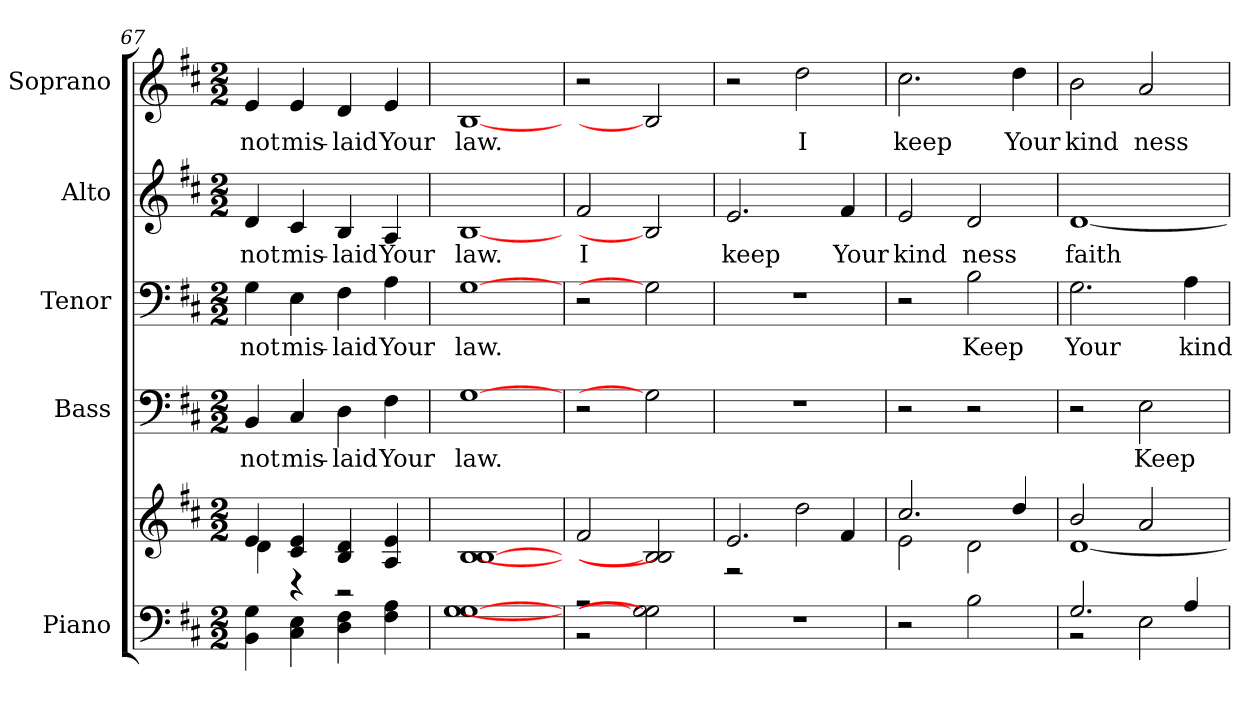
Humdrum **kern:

**kern	**kern	**kern	**text	**kern	**text	**kern	**text	**kern	**text
*part5	*part5	*part4	*part4	*part3	*part3	*part2	*part2	*part1	*part1
*staff6	*staff5	*staff4	*staff4	*staff3	*staff3	*staff2	*staff2	*staff1	*staff1
*I"Piano	*	*I"Bass	*	*I"Tenor	*	*I"Alto	*	*I"Soprano	*
*I'Pno.	*	*I'B.	*	*I'T.	*	*I'A.	*	*I'S.	*
*clefF4	*clefG2	*clefF4	*	*clefF4	*	*clefG2	*	*clefG2	*
*k[f#c#]	*k[f#c#]	*k[f#c#]	*	*k[f#c#]	*	*k[f#c#]	*	*k[f#c#]	*
*D:	*D:	*D:	*	*D:	*	*D:	*	*D:	*
*M2/2	*M2/2	*M2/2	*	*M2/2	*	*M2/2	*	*M2/2	*
=67	=67	=67	=67	=67	=67	=67	=67	=67	=67
*	*^	*	*	*	*	*	*	*	*
!	!	!	!	!LO:LY:b:color=#000000	!	!	!	!	!	!
!	!	!	!	!	!	!LO:LY:b:color=#000000	!	!	!	!
!	!	!	!	!	!	!	!	!LO:LY:b:color=#000000	!	!
!	!	!	!	!	!	!	!	!	!	!LO:LY:b:color=#000000
4BBi\ 4Gi	4ei/	4di\	4BBi/	not	4Gi\	not	4di/	not	4ei/	not
!	!	!	!	!LO:LY:b:color=#000000	!	!	!	!	!	!
!	!	!	!	!	!	!LO:LY:b:color=#000000	!	!	!	!
!	!	!	!	!	!	!	!	!LO:LY:b:color=#000000	!	!
!	!	!	!	!	!	!	!	!	!	!LO:LY:b:color=#000000
4C#i\ 4Ei	4c#i/ 4ei	4r	4C#i/	mis-	4Ei\	mis-	4c#i/	mis-	4ei/	mis-
!	!	!	!	!LO:LY:b:color=#000000	!	!	!	!	!	!
!	!	!	!	!	!	!LO:LY:b:color=#000000	!	!	!	!
!	!	!	!	!	!	!	!	!LO:LY:b:color=#000000	!	!
!	!	!	!	!	!	!	!	!	!	!LO:LY:b:color=#000000
4Di\ 4F#i	4Bi/ 4di	2r	4Di\	-laid	4F#i\	-laid	4Bi/	-laid	4di/	-laid
!	!	!	!	!LO:LY:b:color=#000000	!	!	!	!	!	!
!	!	!	!	!	!	!LO:LY:b:color=#000000	!	!	!	!
!	!	!	!	!	!	!	!	!LO:LY:b:color=#000000	!	!
!	!	!	!	!	!	!	!	!	!	!LO:LY:b:color=#000000
4F#i\ 4Ai	4Ai/ 4ei	.	4F#i\	Your	4Ai\	Your	4Ai/	Your	4ei/	Your
*	*v	*v	*	*	*	*	*	*	*	*
=68	=68	=68	=68	=68	=68	=68	=68	=68	=68
!	!	!	!LO:LY:b:color=#000000	!	!	!	!	!	!
!	!	!	!	!	!LO:LY:b:color=#000000	!	!	!	!
!	!	!	!	!	!	!	!LO:LY:b:color=#000000	!	!
!	!	!	!	!	!	!	!	!	!LO:LY:b:color=#000000
[1Gi [1Gi	[1Bi [1Bi	[1Gi	law.	[1Gi	law.	[1Bi	law.	[1Bi	law.
=69	=69	=69	=69	=69	=69	=69	=69	=69	=69
*^	*	*	*	*	*	*	*	*	*
!	!	!	!	!	!	!	!	!LO:LY:b:color=#000000	!	!
2r	2r	2f#i/	2r	.	2r	.	2f#i/	I	2r	.
2Gi] 2Gi]	2ryy	2Bi] 2Bi]	2Gi]	.	2Gi]	.	2Bi]	.	2Bi]	.
*v	*v	*	*	*	*	*	*	*	*	*
=70	=70	=70	=70	=70	=70	=70	=70	=70	=70
*	*^	*	*	*	*	*	*	*	*
*^	*	*	*	*	*	*	*	*	*	*
!	!	!	!	!	!	!	!	!	!LO:LY:b:color=#000000	!	!
*v	*v	*	*	*	*	*	*	*	*	*	*
1r	2.ei/	2r	1r	.	1r	.	2.ei/	keep	2r	.
!	!	!	!	!	!	!	!	!	!	!LO:LY:b:color=#000000
.	.	2ddi\	.	.	.	.	.	.	2ddi\	I
!	!	!	!	!	!	!	!	!LO:LY:b:color=#000000	!	!
.	4f#i/	.	.	.	.	.	4f#i/	Your	.	.
!!LO:PB:g=z
=71	=71	=71	=71	=71	=71	=71	=71	=71	=71	=71
!	!	!	!	!	!	!	!	!LO:LY:b:color=#000000	!	!
!	!	!	!	!	!	!	!	!	!	!LO:LY:b:color=#000000
2r	2.cc#i/	2ei\	2r	.	2r	.	2ei/	kind	2.cc#i\	keep
!	!	!	!	!	!	!LO:LY:b:color=#000000	!	!	!	!
!	!	!	!	!	!	!	!	!LO:LY:b:color=#000000	!	!
2Bi\	.	2di\	2r	.	2Bi\	Keep	2di/	ness	.	.
!	!	!	!	!	!	!	!	!	!	!LO:LY:b:color=#000000
.	4ddi/	.	.	.	.	.	.	.	4ddi\	Your
=72	=72	=72	=72	=72	=72	=72	=72	=72	=72	=72
*^	*	*	*	*	*	*	*	*	*	*
!	!	!	!	!	!	!	!LO:LY:b:color=#000000	!	!	!	!
!	!	!	!	!	!	!	!	!	!LO:LY:b:color=#000000	!	!
!	!	!	!	!	!	!	!	!	!	!	!LO:LY:b:color=#000000
2.Gi/	2r	2bi/	[<1di	2r	.	2.Gi\	Your	[<1di	faith-	2bi\	kind
!	!	!	!	!	!LO:LY:b:color=#000000	!	!	!	!	!	!
!	!	!	!	!	!	!	!	!	!	!	!LO:LY:b:color=#000000
.	2Ei\	2ai/	.	2Ei\	Keep	.	.	.	.	2ai/	ness
!	!	!	!	!	!	!	!LO:LY:b:color=#000000	!	!	!	!
4Ai/	.	.	.	.	.	4Ai\	kind	.	.	.	.
*v	*v	*	*	*	*	*	*	*	*	*	*
*	*v	*v	*	*	*	*	*	*	*	*
=	=	=	=	=	=	=	=	=	=
*-	*-	*-	*-	*-	*-	*-	*-	*-	*-
